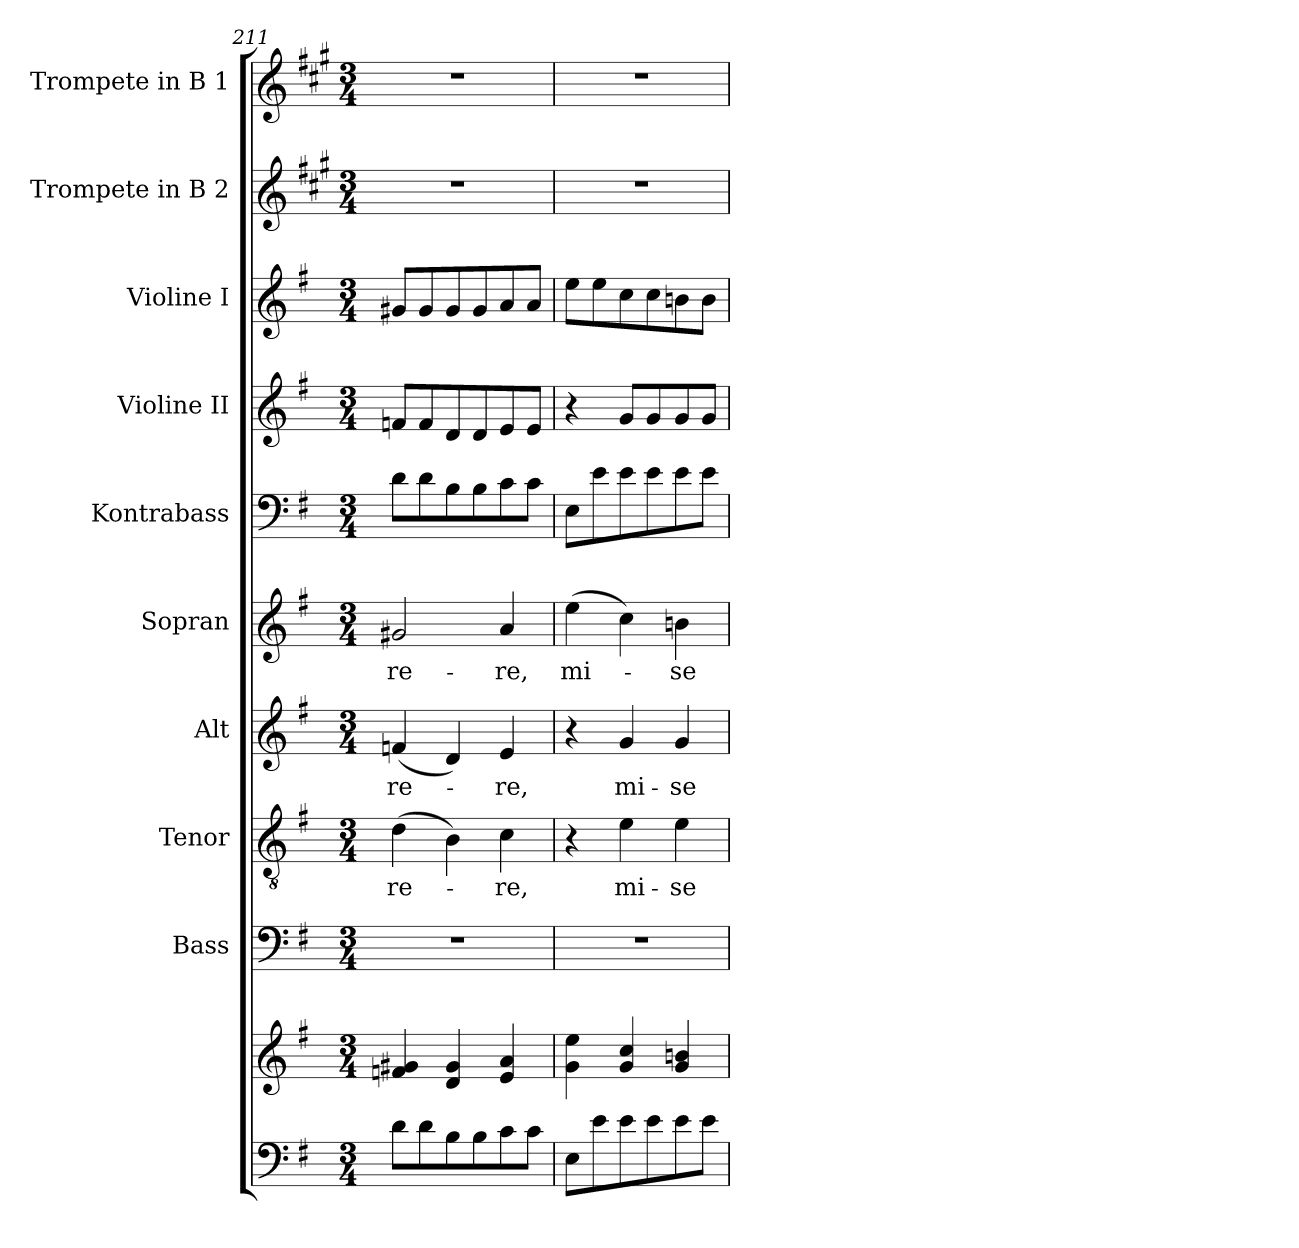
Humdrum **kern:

**kern	**kern	**kern	**kern	**text	**kern	**text	**kern	**text	**kern	**kern	**kern	**kern	**kern
*part10	*part10	*part9	*part8	*part8	*part7	*part7	*part6	*part6	*part5	*part4	*part3	*part2	*part1
*staff11	*staff10	*staff9	*staff8	*staff8	*staff7	*staff7	*staff6	*staff6	*staff5	*staff4	*staff3	*staff2	*staff1
*	*	*I"Bass	*I"Tenor	*	*I"Alt	*	*I"Sopran	*	*I"Kontrabass	*I"Violine II	*I"Violine I	*I"Trompete in B 2	*I"Trompete in B 1
*	*	*I'B.	*I'T.	*	*I'A.	*	*I'S.	*	*I'Kb.	*I'Vl. II	*I'Vl. I	*I'Tr. 2	*I'Tr. 1
!!LO:PB:g=z
*clefF4	*clefG2	*clefF4	*clefGv2	*	*clefG2	*	*clefG2	*	*clefF4	*clefG2	*clefG2	*clefG2	*clefG2
*	*	*	*	*	*	*	*	*	*ITrd7c12	*	*	*ITrd1c2	*ITrd1c2
*k[f#]	*k[f#]	*k[f#]	*k[f#]	*	*k[f#]	*	*k[f#]	*	*k[f#]	*k[f#]	*k[f#]	*k[f#]	*k[f#]
*G:	*G:	*G:	*G:	*	*G:	*	*G:	*	*G:	*G:	*G:	*G:	*G:
*M3/4	*M3/4	*M3/4	*M3/4	*	*M3/4	*	*M3/4	*	*M3/4	*M3/4	*M3/4	*M3/4	*M3/4
=211	=211	=211	=211	=211	=211	=211	=211	=211	=211	=211	=211	=211	=211
!	!	!	!	!LO:LY:b	!	!LO:LY:b	!	!LO:LY:b	!	!	!	!	!
8d\L	4fn/ 4g#X/	2.r	(>4d\	-re-	(<4fn/	-re-	2g#X/	-re-	8D\L	8fn/L	8g#X/L	2.r	2.r
8d\	.	.	.	.	.	.	.	.	8D\	8f/	8g#/	.	.
8B\	4d/ 4g#/	.	4B\)	.	4d/)	.	.	.	8BB\	8d/	8g#/	.	.
8B\	.	.	.	.	.	.	.	.	8BB\	8d/	8g#/	.	.
!	!	!	!	!LO:LY:b	!	!LO:LY:b	!	!LO:LY:b	!	!	!	!	!
8c\	4e/ 4a/	.	4c\	-re,	4e/	-re,	4a/	-re,	8C\	8e/	8a/	.	.
8c\J	.	.	.	.	.	.	.	.	8C\J	8e/J	8a/J	.	.
=212	=212	=212	=212	=212	=212	=212	=212	=212	=212	=212	=212	=212	=212
!	!	!	!	!	!	!	!	!LO:LY:b	!	!	!	!	!
8E\L	4g\ 4ee\	2.r	4r	.	4r	.	(>4ee\	mi-	8EE\L	4r	8ee\L	2.r	2.r
8e\	.	.	.	.	.	.	.	.	8E\	.	8ee\	.	.
!	!	!	!	!LO:LY:b	!	!LO:LY:b	!	!	!	!	!	!	!
8e\	4g/ 4cc/	.	4e\	mi-	4g/	mi-	4cc\)	.	8E\	8g/L	8cc\	.	.
8e\	.	.	.	.	.	.	.	.	8E\	8g/	8cc\	.	.
!	!	!	!	!LO:LY:b	!	!LO:LY:b	!	!LO:LY:b	!	!	!	!	!
8e\	4g/ 4bn/	.	4e\	-se-	4g/	-se-	4bn\	-se-	8E\	8g/	8bn\	.	.
8e\J	.	.	.	.	.	.	.	.	8E\J	8g/J	8b\J	.	.
=	=	=	=	=	=	=	=	=	=	=	=	=	=
*-	*-	*-	*-	*-	*-	*-	*-	*-	*-	*-	*-	*-	*-
